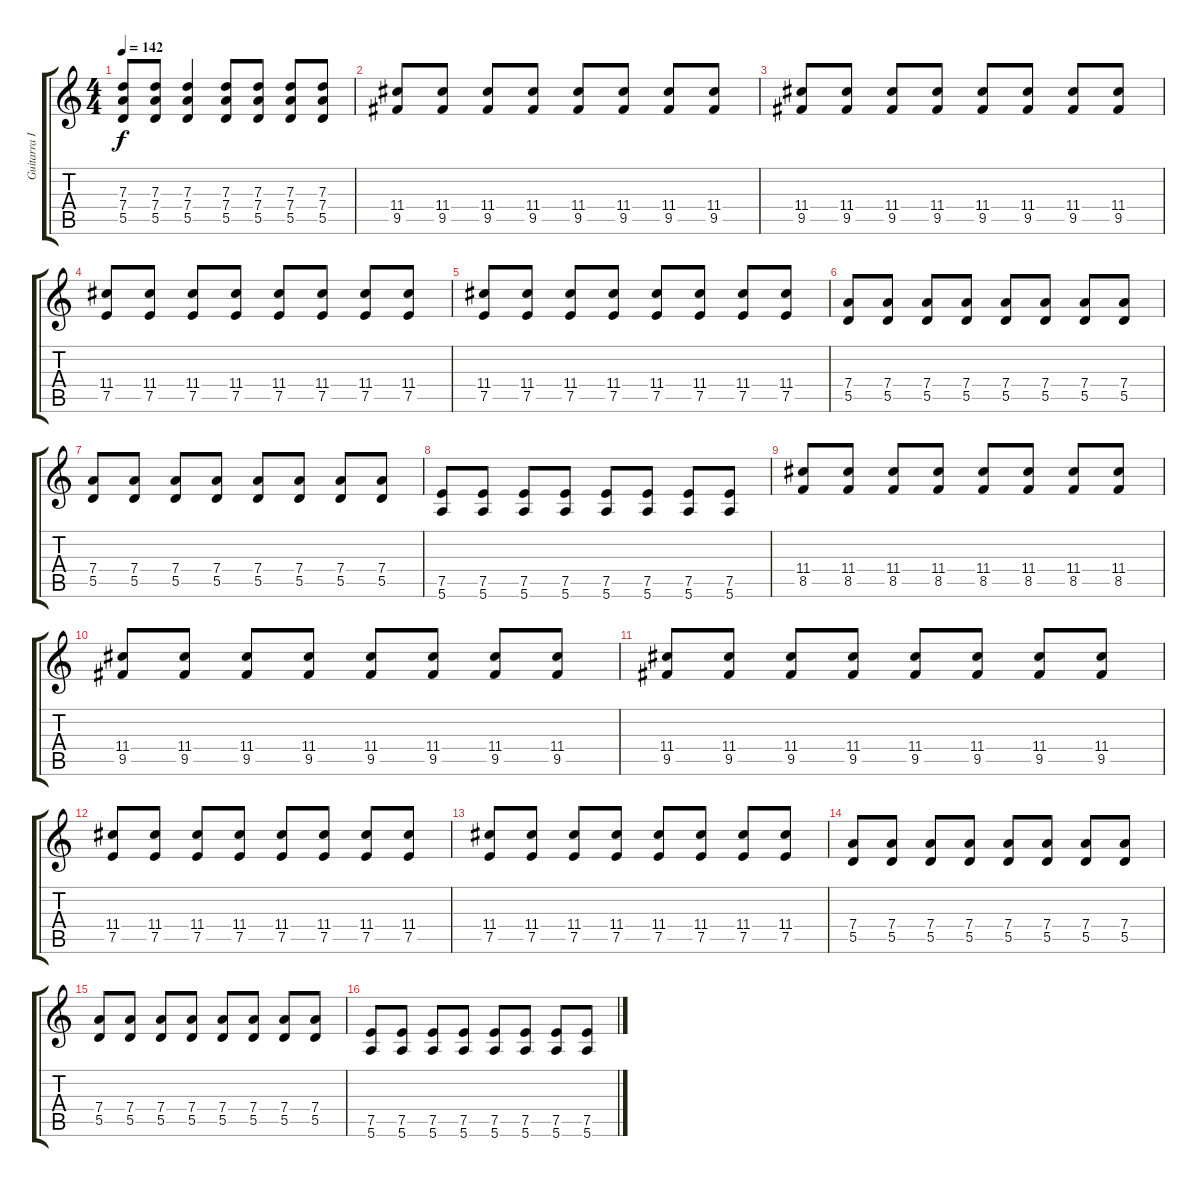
\track ("Guitarra I" "Guitarra I") {instrument electricguitarmuted}
\staff {score tabs}
\tuning (E4 B3 G3 D3 A2 E2) {hide}
\ts (4 4)
\tempo 142
\clef g2
\ks c
(7.3{t} 7.4{t} 5.5{t}).8{dy f} (7.3 7.4 5.5).8 (7.3 7.4 5.5).4 (7.3 7.4 5.5).8 (7.3 7.4 5.5).8 (7.3 7.4 5.5).8 (7.3 7.4 5.5).8 |
(11.4 9.5).8 (11.4 9.5).8 (11.4 9.5).8 (11.4 9.5).8 (11.4 9.5).8 (11.4 9.5).8 (11.4 9.5).8 (11.4 9.5).8 |
(11.4 9.5).8 (11.4 9.5).8 (11.4 9.5).8 (11.4 9.5).8 (11.4 9.5).8 (11.4 9.5).8 (11.4 9.5).8 (11.4 9.5).8 |
(11.4 7.5).8 (11.4 7.5).8 (11.4 7.5).8 (11.4 7.5).8 (11.4 7.5).8 (11.4 7.5).8 (11.4 7.5).8 (11.4 7.5).8 |
(11.4 7.5).8 (11.4 7.5).8 (11.4 7.5).8 (11.4 7.5).8 (11.4 7.5).8 (11.4 7.5).8 (11.4 7.5).8 (11.4 7.5).8 |
(7.4 5.5).8 (7.4 5.5).8 (7.4 5.5).8 (7.4 5.5).8 (7.4 5.5).8 (7.4 5.5).8 (7.4 5.5).8 (7.4 5.5).8 |
(7.4 5.5).8 (7.4 5.5).8 (7.4 5.5).8 (7.4 5.5).8 (7.4 5.5).8 (7.4 5.5).8 (7.4 5.5).8 (7.4 5.5).8 |
(7.5 5.6).8 (7.5 5.6).8 (7.5 5.6).8 (7.5 5.6).8 (7.5 5.6).8 (7.5 5.6).8 (7.5 5.6).8 (7.5 5.6).8 |
(11.4 8.5).8 (11.4 8.5).8 (11.4 8.5).8 (11.4 8.5).8 (11.4 8.5).8 (11.4 8.5).8 (11.4 8.5).8 (11.4 8.5).8 |
(11.4 9.5).8 (11.4 9.5).8 (11.4 9.5).8 (11.4 9.5).8 (11.4 9.5).8 (11.4 9.5).8 (11.4 9.5).8 (11.4 9.5).8 |
(11.4 9.5).8 (11.4 9.5).8 (11.4 9.5).8 (11.4 9.5).8 (11.4 9.5).8 (11.4 9.5).8 (11.4 9.5).8 (11.4 9.5).8 |
(11.4 7.5).8 (11.4 7.5).8 (11.4 7.5).8 (11.4 7.5).8 (11.4 7.5).8 (11.4 7.5).8 (11.4 7.5).8 (11.4 7.5).8 |
(11.4 7.5).8 (11.4 7.5).8 (11.4 7.5).8 (11.4 7.5).8 (11.4 7.5).8 (11.4 7.5).8 (11.4 7.5).8 (11.4 7.5).8 |
(7.4 5.5).8 (7.4 5.5).8 (7.4 5.5).8 (7.4 5.5).8 (7.4 5.5).8 (7.4 5.5).8 (7.4 5.5).8 (7.4 5.5).8 |
(7.4 5.5).8 (7.4 5.5).8 (7.4 5.5).8 (7.4 5.5).8 (7.4 5.5).8 (7.4 5.5).8 (7.4 5.5).8 (7.4 5.5).8 |
(7.5 5.6).8 (7.5 5.6).8 (7.5 5.6).8 (7.5 5.6).8 (7.5 5.6).8 (7.5 5.6).8 (7.5 5.6).8 (7.5 5.6).8
